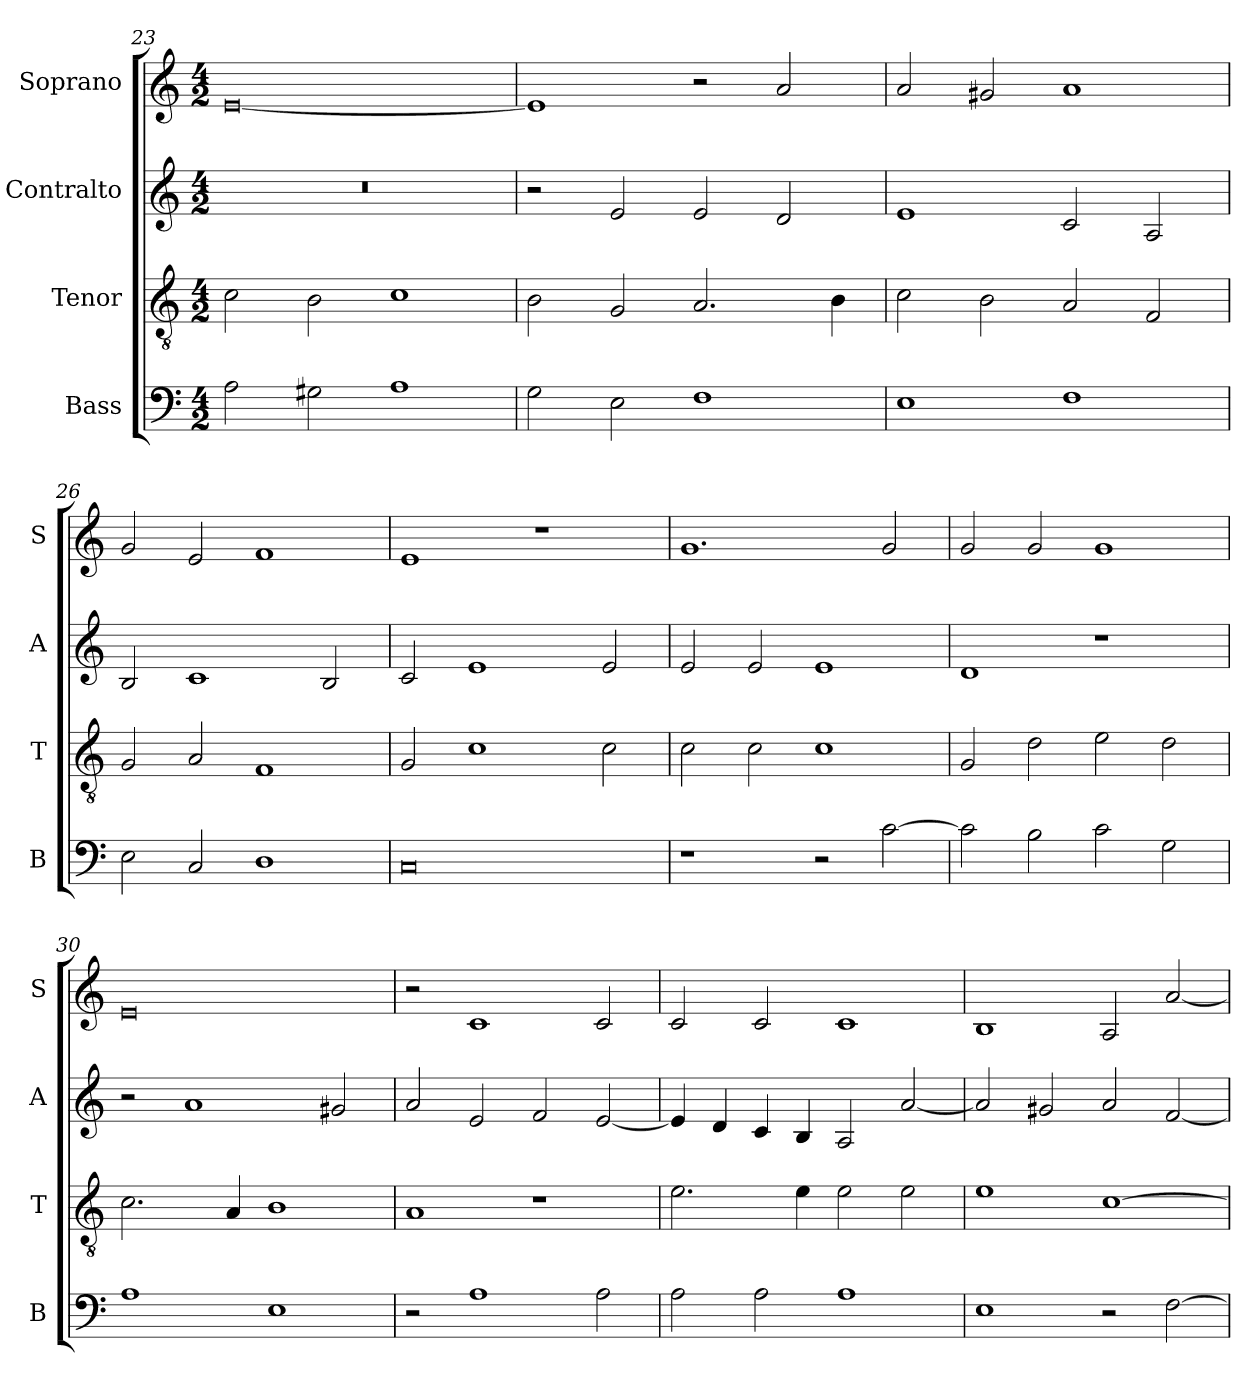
**kern	**kern	**kern	**kern
*part4	*part3	*part2	*part1
*staff4	*staff3	*staff2	*staff1
*I"Bass	*I"Tenor	*I"Contralto	*I"Soprano
*I'B	*I'T	*I'A	*I'S
*clefF4	*clefGv2	*clefG2	*clefG2
*k[]	*k[]	*k[]	*k[]
*G:mix	*G:mix	*G:mix	*G:mix
*M4/2	*M4/2	*M4/2	*M4/2
=23	=23	=23	=23
2A	2c	0r	[0e
2G#X	2B	.	.
1A	1c	.	.
=24	=24	=24	=24
2G	2B	2r	1e]
2E	2G	2e	.
1F	2.A	2e	2r
.	.	2d	2a
.	4B	.	.
=25	=25	=25	=25
1E	2c	1e	2a
.	2B	.	2g#X
1F	2A	2c	1a
.	2F	2A	.
=26	=26	=26	=26
2E	2G	2B	2g
2C	2A	1c	2e
1D	1F	.	1f
.	.	2B	.
=27	=27	=27	=27
0C	2G	2c	1e
.	1c	1e	.
.	.	.	1r
.	2c	2e	.
=28	=28	=28	=28
1r	2c	2e	1.g
.	2c	2e	.
2r	1c	1e	.
[2c	.	.	2g
=29	=29	=29	=29
2c]	2G	1d	2g
2B	2d	.	2g
2c	2e	1r	1g
2G	2d	.	.
=30	=30	=30	=30
1A	2.c	2r	0e
.	.	1a	.
.	4A	.	.
1E	1B	.	.
.	.	2g#X	.
=31	=31	=31	=31
2r	1A	2a	2r
1A	.	2e	1c
.	1r	2f	.
2A	.	[2e	2c
=32	=32	=32	=32
2A	2.e	4e]	2c
.	.	4d	.
2A	.	4c	2c
.	4e	4B	.
1A	2e	2A	1c
.	2e	[2a	.
=33	=33	=33	=33
1E	1e	2a]	1B
.	.	2g#X	.
2r	[1c	2a	2A
[2F	.	[2f	[2a
=	=	=	=
*-	*-	*-	*-
